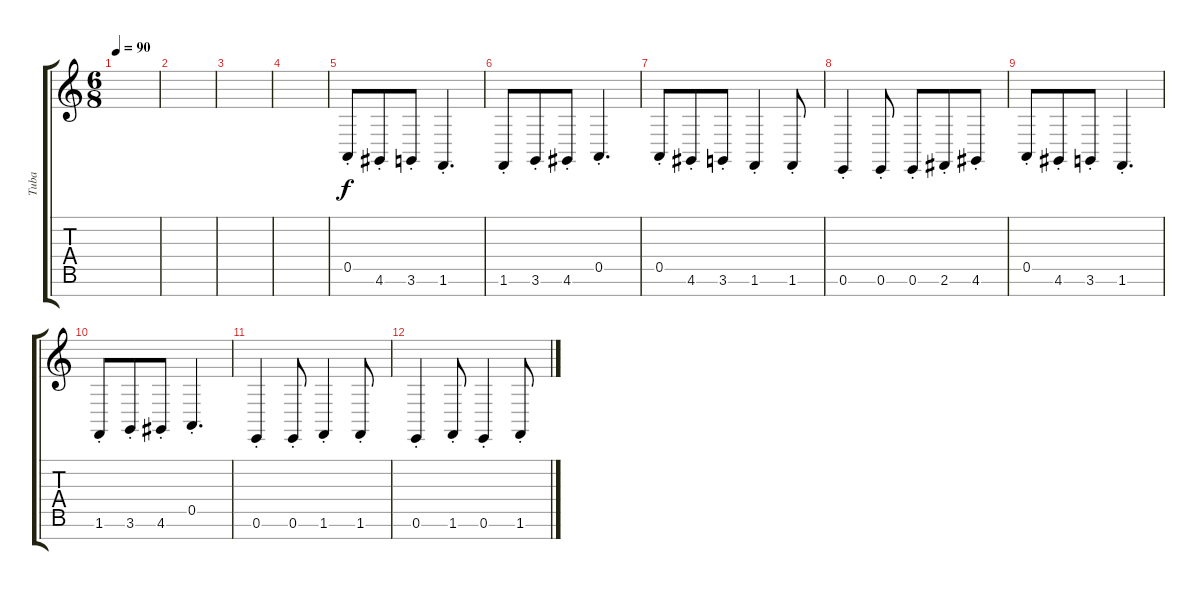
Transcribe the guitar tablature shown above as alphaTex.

\track ("Tuba" "Tuba") {instrument tuba}
\staff {score tabs}
\tuning (E4 B3 G3 D3 A2 E2 B1) {hide}
\ts (6 8)
\tempo 90
\clef g2
\ks c
|
|
|
|
0.5{st}.8 4.6{st}.8 3.6{st}.8 1.6{st}.4{d} |
1.6{st}.8 3.6{st}.8 4.6{st}.8 0.5{st}.4{d} |
0.5{st}.8 4.6{st}.8 3.6{st}.8 1.6{st}.4 1.6{st}.8 |
0.6{st}.4 0.6{st}.8 0.6{st}.8 2.6{st}.8 4.6{st}.8 |
0.5{st}.8 4.6{st}.8 3.6{st}.8 1.6{st}.4{d} |
1.6{st}.8 3.6{st}.8 4.6{st}.8 0.5{st}.4{d} |
0.6{st}.4 0.6{st}.8 1.6{st}.4 1.6{st}.8 |
0.6{st}.4 1.6{st}.8 0.6{st}.4 1.6{st}.8
